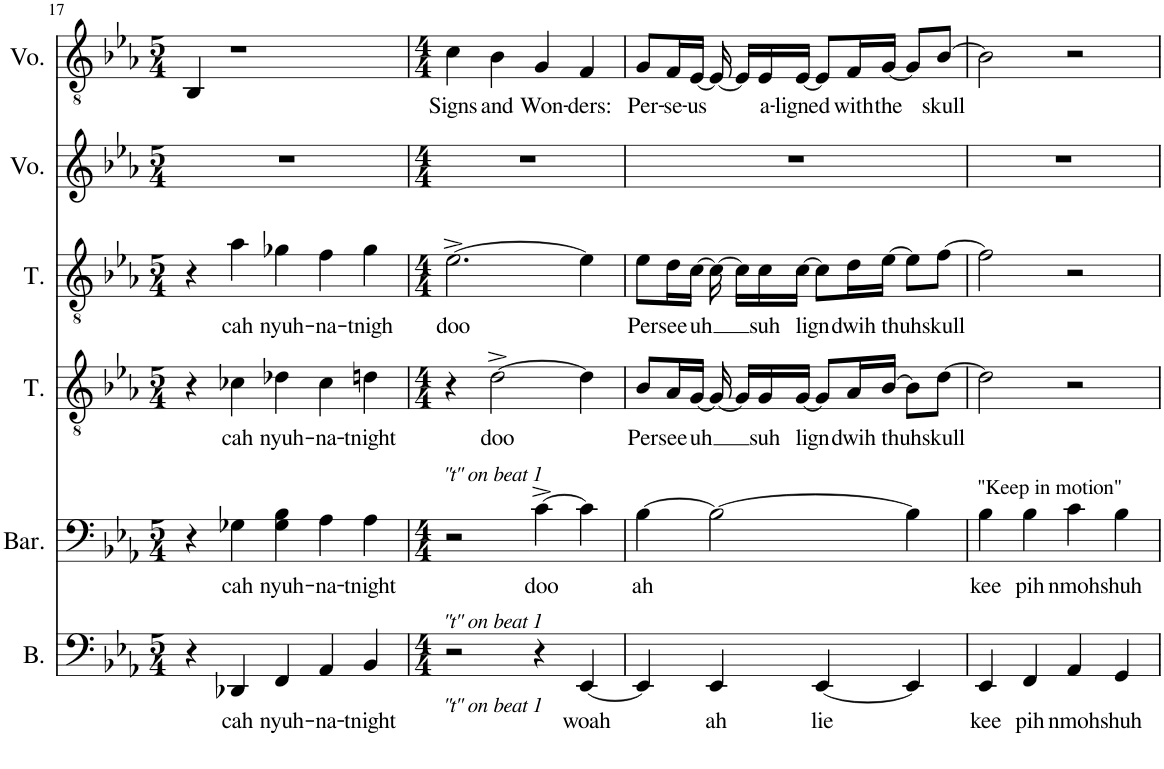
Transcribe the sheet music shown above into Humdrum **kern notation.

**kern	**text	**kern	**text	**kern	**text	**kern	**text	**kern	**kern	**text
*part6	*part6	*part5	*part5	*part4	*part4	*part3	*part3	*part2	*part1	*part1
*staff6	*staff6	*staff5	*staff5	*staff4	*staff4	*staff3	*staff3	*staff2	*staff1	*staff1
*I"Bass	*	*I"Baritone	*	*I"Tenor	*	*I"Tenor	*	*I"Voice	*I"Voice	*
*I'B.	*	*I'Bar.	*	*I'T.	*	*I'T.	*	*I'Vo.	*I'Vo.	*
!!LO:PB:g=z
*clefF4	*	*clefF4	*	*clefGv2	*	*clefGv2	*	*clefG2	*clefGv2	*
*k[b-e-a-]	*	*k[b-e-a-]	*	*k[b-e-a-]	*	*k[b-e-a-]	*	*k[b-e-a-]	*k[b-e-a-]	*
*M5/4	*	*M5/4	*	*M5/4	*	*M5/4	*	*M5/4	*M5/4	*
=17	=17	=17	=17	=17	=17	=17	=17	=17	=17	=17
4r	.	4r	.	4r	.	4r	.	4%5r	4BB-/	.
!	!LO:LY:b	!	!LO:LY:b	!	!LO:LY:b	!	!LO:LY:b	!	!	!
4DD-X/	cah	4G-X\	cah	4c-X\	cah	4a-\	cah	.	1r	.
!	!LO:LY:b	!	!LO:LY:b	!	!LO:LY:b	!	!LO:LY:b	!	!	!
4FF/	nyuh-	4G-\ 4B-\	nyuh-	4d-X\	nyuh-	4g-X\	nyuh-	.	.	.
!	!LO:LY:b	!	!LO:LY:b	!	!LO:LY:b	!	!LO:LY:b	!	!	!
4AA-/	-na-	4A-\	-na-	4c-\	-na-	4f\	-na-	.	.	.
!	!LO:LY:b	!	!LO:LY:b	!	!LO:LY:b	!	!LO:LY:b	!	!	!
4BB-/	-tnight	4A-\	-tnight	4dn\	-tnight	4g-\	-tnigh	.	.	.
=18	=18	=18	=18	=18	=18	=18	=18	=18	=18	=18
*M4/4	*	*M4/4	*	*M4/4	*	*M4/4	*	*M4/4	*M4/4	*
!	!	!	!	!LO:TX:b:i:t="t" on beat 1	!	!	!	!	!	!
!	!	!LO:TX:b:i:t="t" on beat 1	!	!	!	!	!	!	!	!
!LO:TX:b:i:t="t" on beat 1	!	!	!	!	!	!	!	!	!	!
!	!	!	!	!	!	!	!LO:LY:b	!	!	!LO:LY:b
2r	.	2r	.	4r	.	[2.e-^\	doo	1r	4c\	Signs
!	!	!	!	!	!LO:LY:b	!	!	!	!	!LO:LY:b
.	.	.	.	[2d^\	doo	.	.	.	4B-\	and
!	!	!	!LO:LY:b	!	!	!	!	!	!	!LO:LY:b
4r	.	[4c^\	doo	.	.	.	.	.	4G/	Won-
!	!LO:LY:b	!	!	!	!	!	!	!	!	!LO:LY:b
[4EE-/	woah	4c\]	.	4d\]	.	4e-\]	.	.	4F/	-ders:
=19	=19	=19	=19	=19	=19	=19	=19	=19	=19	=19
!	!	!	!LO:LY:b	!	!LO:LY:b	!	!LO:LY:b	!	!	!LO:LY:b
4EE-/]	.	[4B-\	ah	8B-/L	Per	8e-\L	Per	1r	8G/L	Per-
!	!	!	!	!	!LO:LY:b	!	!LO:LY:b	!	!	!LO:LY:b
.	.	.	.	16A-/L	see	16d\L	see	.	16F/L	-se-
!	!	!	!	!	!LO:LY:b	!	!LO:LY:b	!	!	!LO:LY:b
.	.	.	.	[16G/JJ	uh	[16c\JJ	uh	.	[16E-/JJ	-us
!	!LO:LY:b	!	!	!	!	!	!	!	!	!
4EE-/	ah	2B-\_	.	16G/_	.	16c\_	.	.	16E-/_	.
.	.	.	.	16G/LL]	.	16c\LL]	.	.	16E-/LL]	.
!	!	!	!	!	!LO:LY:b	!	!LO:LY:b	!	!	!LO:LY:b
.	.	.	.	16G/	-suh	16c\	-suh	.	16E-/	a-
!	!	!	!	!	!LO:LY:b	!	!LO:LY:b	!	!	!LO:LY:b
.	.	.	.	[16G/JJ	lign	[16c\JJ	lign	.	[16E-/JJ	-ligned
!	!LO:LY:b	!	!	!	!	!	!	!	!	!
[4EE-/	lie	.	.	8G/L]	.	8c\L]	.	.	8E-/L]	.
!	!	!	!	!	!LO:LY:b	!	!LO:LY:b	!	!	!LO:LY:b
.	.	.	.	16A-/L	dwih	16d\L	dwih	.	16F/L	with
!	!	!	!	!	!LO:LY:b	!	!LO:LY:b	!	!	!LO:LY:b
.	.	.	.	[16B-/JJ	thuh	[16e-\JJ	thuh	.	[16G/JJ	the
4EE-/]	.	4B-\]	.	8B-\L]	.	8e-\L]	.	.	8G/L]	.
!	!	!	!	!	!LO:LY:b	!	!LO:LY:b	!	!	!LO:LY:b
.	.	.	.	[8d\J	skull	[8f\J	skull	.	[8B-/J	skull
=20	=20	=20	=20	=20	=20	=20	=20	=20	=20	=20
!	!	!LO:TX:a:t="Keep in motion"	!	!	!	!	!	!	!	!
!	!LO:LY:b	!	!LO:LY:b	!	!	!	!	!	!	!
4EE-/	kee	4B-\	kee	2d\]	.	2f\]	.	1r	2B-\]	.
!	!LO:LY:b	!	!LO:LY:b	!	!	!	!	!	!	!
4FF/	pih	4B-\	pih	.	.	.	.	.	.	.
!	!LO:LY:b	!	!LO:LY:b	!	!	!	!	!	!	!
4AA-/	nmoh	4c\	nmoh	2r	.	2r	.	.	2r	.
!	!LO:LY:b	!	!LO:LY:b	!	!	!	!	!	!	!
4GG/	shuh	4B-\	shuh	.	.	.	.	.	.	.
=	=	=	=	=	=	=	=	=	=	=
*-	*-	*-	*-	*-	*-	*-	*-	*-	*-	*-
